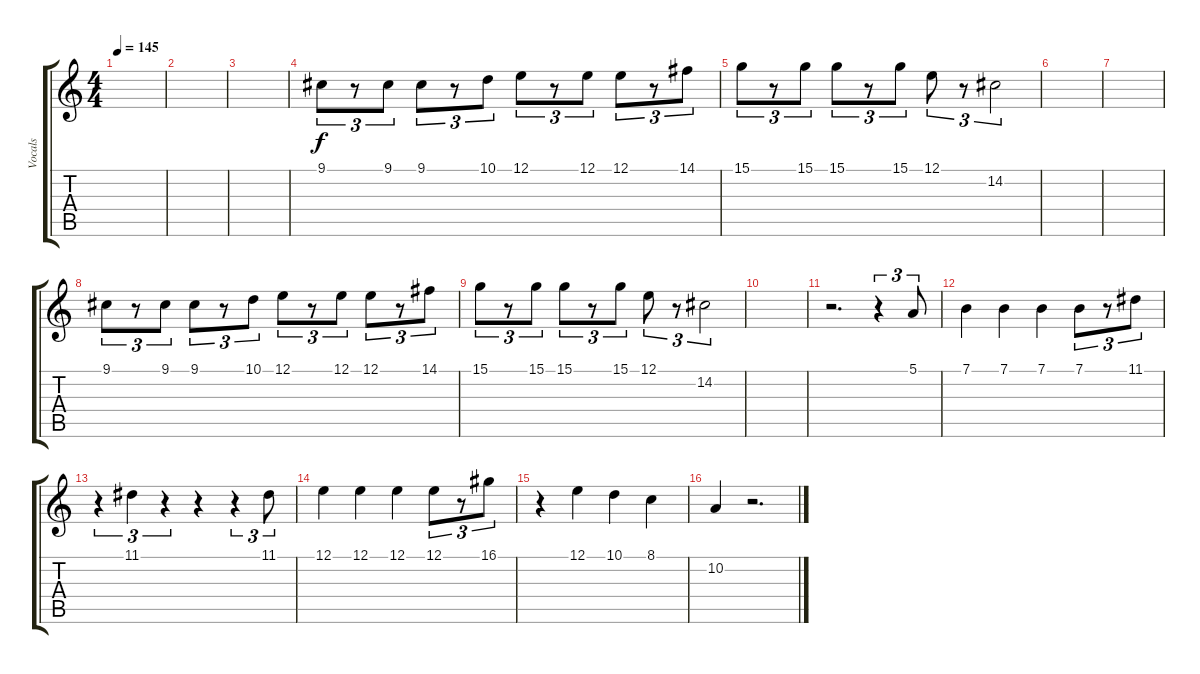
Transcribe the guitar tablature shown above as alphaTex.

\track ("Vocals" "Vocals") {instrument lead6voice}
\staff {score tabs}
\tuning (E4 B3 G3 D3 A2 E2) {hide}
\ts (4 4)
\tempo 145
\clef g2
\ks c
|
|
|
9.1.8{tu (3 2)} r.8{tu (3 2)} 9.1.8{tu (3 2)} 9.1.8{tu (3 2)} r.8{tu (3 2)} 10.1.8{tu (3 2)} 12.1.8{tu (3 2)} r.8{tu (3 2)} 12.1.8{tu (3 2)} 12.1.8{tu (3 2)} r.8{tu (3 2)} 14.1.8{tu (3 2)} |
15.1.8{tu (3 2)} r.8{tu (3 2)} 15.1.8{tu (3 2)} 15.1.8{tu (3 2)} r.8{tu (3 2)} 15.1.8{tu (3 2)} 12.1.8{tu (3 2)} r.8{tu (3 2)} 14.2.2{tu (3 2)} |
|
|
9.1.8{tu (3 2)} r.8{tu (3 2)} 9.1.8{tu (3 2)} 9.1.8{tu (3 2)} r.8{tu (3 2)} 10.1.8{tu (3 2)} 12.1.8{tu (3 2)} r.8{tu (3 2)} 12.1.8{tu (3 2)} 12.1.8{tu (3 2)} r.8{tu (3 2)} 14.1.8{tu (3 2)} |
15.1.8{tu (3 2)} r.8{tu (3 2)} 15.1.8{tu (3 2)} 15.1.8{tu (3 2)} r.8{tu (3 2)} 15.1.8{tu (3 2)} 12.1.8{tu (3 2)} r.8{tu (3 2)} 14.2.2{tu (3 2)} |
|
r.2{d} r.4{tu (3 2)} 5.1.8{tu (3 2)} |
7.1.4 7.1.4 7.1.4 7.1.8{tu (3 2)} r.8{tu (3 2)} 11.1.8{tu (3 2)} |
r.4{tu (3 2)} 11.1.4{tu (3 2)} r.4{tu (3 2)} r.4 r.4{tu (3 2)} 11.1.8{tu (3 2)} |
12.1.4 12.1.4 12.1.4 12.1.8{tu (3 2)} r.8{tu (3 2)} 16.1.8{tu (3 2)} |
r.4 12.1.4 10.1.4 8.1.4 |
10.2.4 r.2{d}
